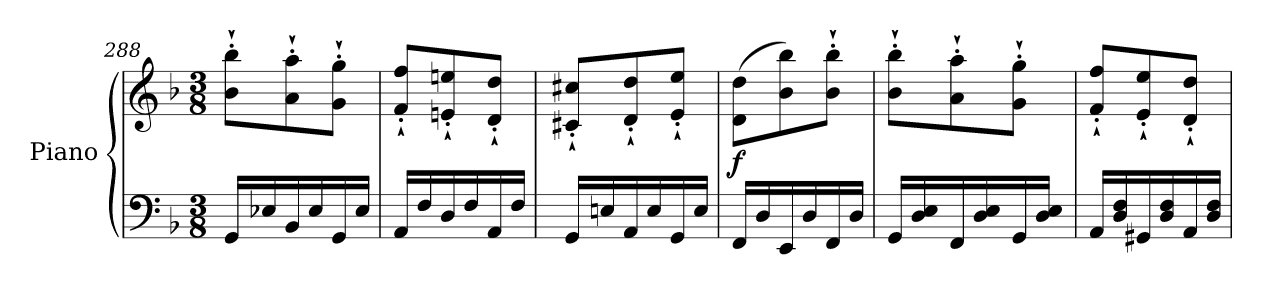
**kern	**kern	**dynam
*part1	*part1	*part1
*staff2	*staff1	*staff1/2
*I"Piano	*	*
*I'Pno	*	*
*clefF4	*clefG2	*
*k[b-]	*k[b-]	*
*M3/8	*M3/8	*
=288	=288	=288
16GG/LL	8b-\'` 8bb-\'`L	.
16E-X/	.	.
16BB-/	8a\'` 8aa\'`	.
16E-/	.	.
16GG/	8g\'` 8gg\'`J	.
16E-/JJ	.	.
!!LO:LB:g=z
=289	=289	=289
16AA/LL	8f/'` 8ff/'`L	.
16F/	.	.
16D/	8en/'` 8een/'`	.
16F/	.	.
16AA/	8d/'` 8dd/'`J	.
16F/JJ	.	.
=290	=290	=290
16GG/LL	8c#X/'` 8cc#X/'`L	.
16En/	.	.
16AA/	8d/'` 8dd/'`	.
16E/	.	.
16GG/	8e/'` 8ee/'`J	.
16E/JJ	.	.
=291	=291	=291
!	!	!LO:DY:b
16FF/LL	(>8d\ 8dd\L	f
16D/	.	.
16EE/	8b-\ 8bb-\)	.
16D/	.	.
16FF/	8b-\'` 8bb-\'`J	.
16D/JJ	.	.
=292	=292	=292
16GG/LL	8b-\'` 8bb-\'`L	.
16D/ 16E/	.	.
16FF/	8a\'` 8aa\'`	.
16D/ 16E/	.	.
16GG/	8g\'` 8gg\'`J	.
16D/ 16E/JJ	.	.
=293	=293	=293
16AA/LL	8f/'` 8ff/'`L	.
16D/ 16F/	.	.
16GG#X/	8e/'` 8ee/'`	.
16D/ 16F/	.	.
16AA/	8d/'` 8dd/'`J	.
16D/ 16F/JJ	.	.
=	=	=
*-	*-	*-
